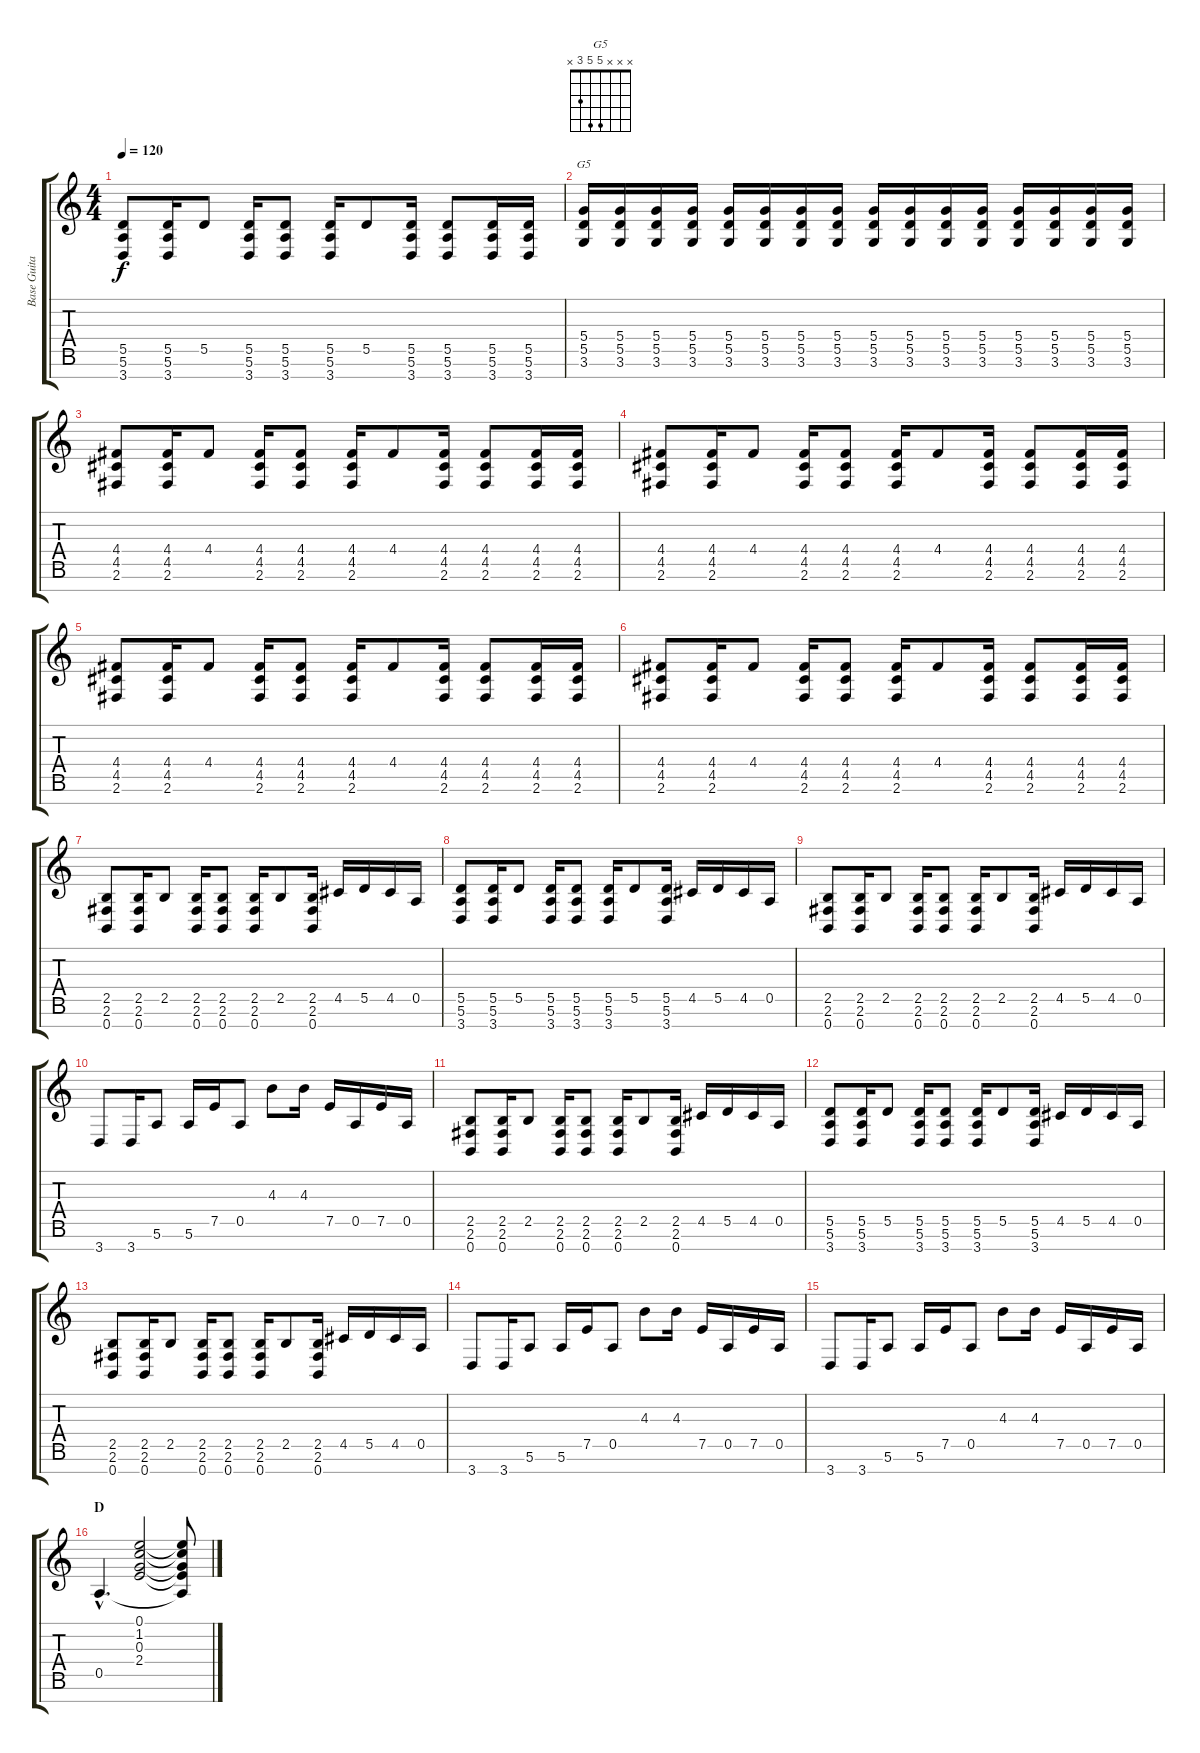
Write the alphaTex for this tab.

\track ("Base Guitar" "Base Guita") {instrument overdrivenguitar}
\staff {score tabs}
\tuning (E4 B3 G3 D3 A2 E2 B1) {hide}
\chord ("G5" x x x 5 5 3 x)
\ts (4 4)
\tempo 120
\clef g2
\ks c
(5.5 5.6 3.7).8{dy f} (5.5 5.6 3.7).16 5.5.8 (5.5 5.6 3.7).16 (5.5 5.6 3.7).8 (5.5 5.6 3.7).16 5.5.8 (5.5 5.6 3.7).16 (5.5 5.6 3.7).8 (5.5 5.6 3.7).16 (5.5 5.6 3.7).16 |
(5.4 5.5 3.6).16{ch "G5"} (5.4 5.5 3.6).16 (5.4 5.5 3.6).16 (5.4 5.5 3.6).16 (5.4 5.5 3.6).16 (5.4 5.5 3.6).16 (5.4 5.5 3.6).16 (5.4 5.5 3.6).16 (5.4 5.5 3.6).16 (5.4 5.5 3.6).16 (5.4 5.5 3.6).16 (5.4 5.5 3.6).16 (5.4 5.5 3.6).16 (5.4 5.5 3.6).16 (5.4 5.5 3.6).16 (5.4 5.5 3.6).16 |
(4.4 4.5 2.6).8 (4.4 4.5 2.6).16 4.4.8 (4.4 4.5 2.6).16 (4.4 4.5 2.6).8 (4.4 4.5 2.6).16 4.4.8 (4.4 4.5 2.6).16 (4.4 4.5 2.6).8 (4.4 4.5 2.6).16 (4.4 4.5 2.6).16 |
(4.4 4.5 2.6).8 (4.4 4.5 2.6).16 4.4.8 (4.4 4.5 2.6).16 (4.4 4.5 2.6).8 (4.4 4.5 2.6).16 4.4.8 (4.4 4.5 2.6).16 (4.4 4.5 2.6).8 (4.4 4.5 2.6).16 (4.4 4.5 2.6).16 |
(4.4 4.5 2.6).8 (4.4 4.5 2.6).16 4.4.8 (4.4 4.5 2.6).16 (4.4 4.5 2.6).8 (4.4 4.5 2.6).16 4.4.8 (4.4 4.5 2.6).16 (4.4 4.5 2.6).8 (4.4 4.5 2.6).16 (4.4 4.5 2.6).16 |
(4.4 4.5 2.6).8 (4.4 4.5 2.6).16 4.4.8 (4.4 4.5 2.6).16 (4.4 4.5 2.6).8 (4.4 4.5 2.6).16 4.4.8 (4.4 4.5 2.6).16 (4.4 4.5 2.6).8 (4.4 4.5 2.6).16 (4.4 4.5 2.6).16 |
(2.5 2.6 0.7).8 (2.5 2.6 0.7).16 2.5.8 (2.5 2.6 0.7).16 (2.5 2.6 0.7).8 (2.5 2.6 0.7).16 2.5.8 (2.5 2.6 0.7).16 4.5.16 5.5.16 4.5.16 0.5.16 |
(5.5 5.6 3.7).8 (5.5 5.6 3.7).16 5.5.8 (5.5 5.6 3.7).16 (5.5 5.6 3.7).8 (5.5 5.6 3.7).16 5.5.8 (5.5 5.6 3.7).16 4.5.16 5.5.16 4.5.16 0.5.16 |
(2.5 2.6 0.7).8 (2.5 2.6 0.7).16 2.5.8 (2.5 2.6 0.7).16 (2.5 2.6 0.7).8 (2.5 2.6 0.7).16 2.5.8 (2.5 2.6 0.7).16 4.5.16 5.5.16 4.5.16 0.5.16 |
3.7.8 3.7.16 5.6.8 5.6.16 7.5.16 0.5.8 4.3.8 4.3.16 7.5.16 0.5.16 7.5.16 0.5.16 |
(2.5 2.6 0.7).8 (2.5 2.6 0.7).16 2.5.8 (2.5 2.6 0.7).16 (2.5 2.6 0.7).8 (2.5 2.6 0.7).16 2.5.8 (2.5 2.6 0.7).16 4.5.16 5.5.16 4.5.16 0.5.16 |
(5.5 5.6 3.7).8 (5.5 5.6 3.7).16 5.5.8 (5.5 5.6 3.7).16 (5.5 5.6 3.7).8 (5.5 5.6 3.7).16 5.5.8 (5.5 5.6 3.7).16 4.5.16 5.5.16 4.5.16 0.5.16 |
(2.5 2.6 0.7).8 (2.5 2.6 0.7).16 2.5.8 (2.5 2.6 0.7).16 (2.5 2.6 0.7).8 (2.5 2.6 0.7).16 2.5.8 (2.5 2.6 0.7).16 4.5.16 5.5.16 4.5.16 0.5.16 |
3.7.8 3.7.16 5.6.8 5.6.16 7.5.16 0.5.8 4.3.8 4.3.16 7.5.16 0.5.16 7.5.16 0.5.16 |
3.7.8 3.7.16 5.6.8 5.6.16 7.5.16 0.5.8 4.3.8 4.3.16 7.5.16 0.5.16 7.5.16 0.5.16 |
\section ("" "D")
0.5{hac}.4{d} (0.1 1.2 0.3 2.4).2 (0.1{t} 1.2{t} 0.3{t} 2.4{t} 0.5{t}).8
